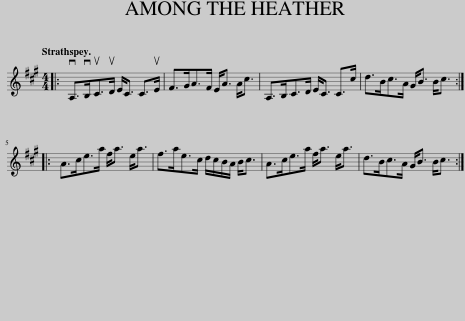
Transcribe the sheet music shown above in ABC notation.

X:1
L:1/8
Q:1/4=120
M:4/4
I:linebreak $
K:A
V:1 treble
V:1
|: vA,>vB,uC>uD E<C C>uE | F>GA>F E<A A<c | A,>B,C>D E<C C>c | d>Bc>A G<B B<c ::$ A>ce>a f<a e<a | %5
 f>ae>c d/c/B/A/ B<c | A>ce>a f<a e<a | d>Bc>A G<B B<c :| %8
